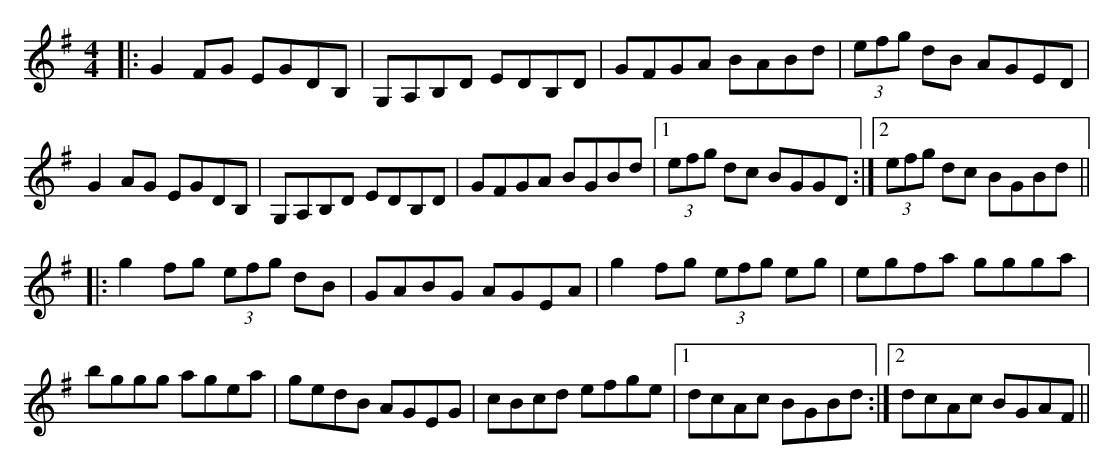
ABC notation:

X:1
M:4/4
K:G
|:G2 FG EGDB,|G,A,B,D EDB,D|GFGA BABd|(3efg dB AGED|
G2 AG EGDB,|G,A,B,D EDB,D|GFGA BGBd|1 (3efg dc BGGD:|2 (3efg dc BGBd||
|:g2 fg (3efg dB|GABG AGEA|g2 fg (3efg eg|egfa ggga|
bggg agea|gedB AGEG|cBcd efge|1 dcAc BGBd:|2 dcAc BGAF||
